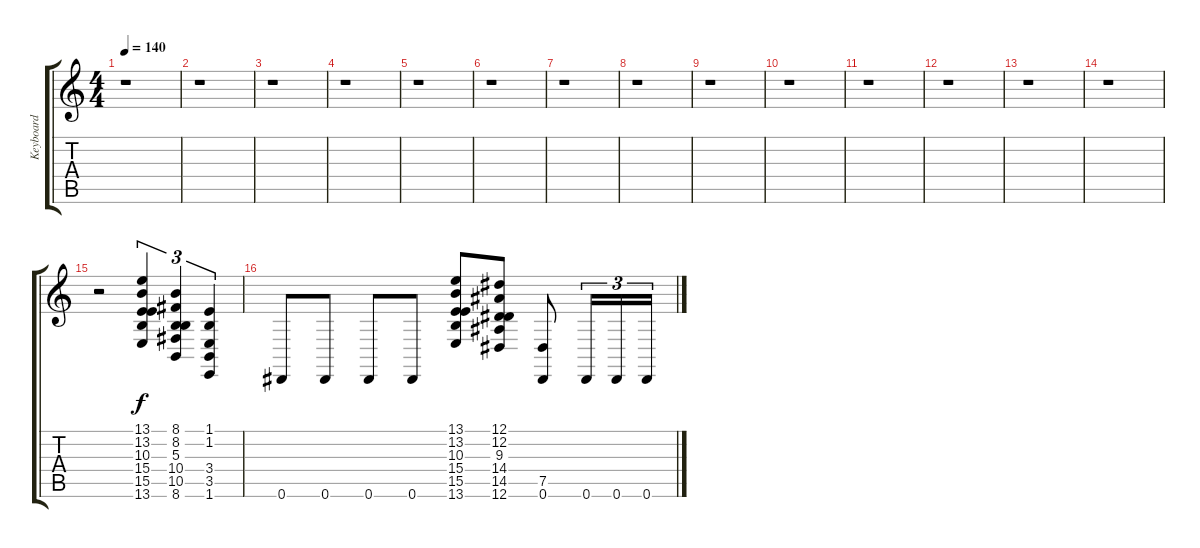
\track ("Keyboard" "Keyboard") {instrument lead2sawtooth}
\staff {score tabs}
\tuning (Eb4 Bb3 Gb3 Db3 Ab2 Eb2) {hide}
\ts (4 4)
\tempo 140
\clef g2
\ks c
r.1{dy f} |
r.1 |
r.1 |
r.1 |
r.1 |
r.1 |
r.1 |
r.1 |
r.1 |
r.1 |
r.1 |
r.1 |
r.1 |
r.1 |
r.2 (13.1 13.2 10.3 15.4 15.5 13.6).4{tu (3 2)} (8.1 8.2 5.3 10.4 10.5 8.6).4{tu (3 2)} (1.1 1.2 3.4 3.5 1.6).4{tu (3 2)} |
0.6.8 0.6.8 0.6.8 0.6.8 (13.1 13.2 10.3 15.4 15.5 13.6).8 (12.1 12.2 9.3 14.4 14.5 12.6).8 (7.5 0.6).8 0.6.16{tu (3 2)} 0.6.16{tu (3 2)} 0.6.16{tu (3 2)}
